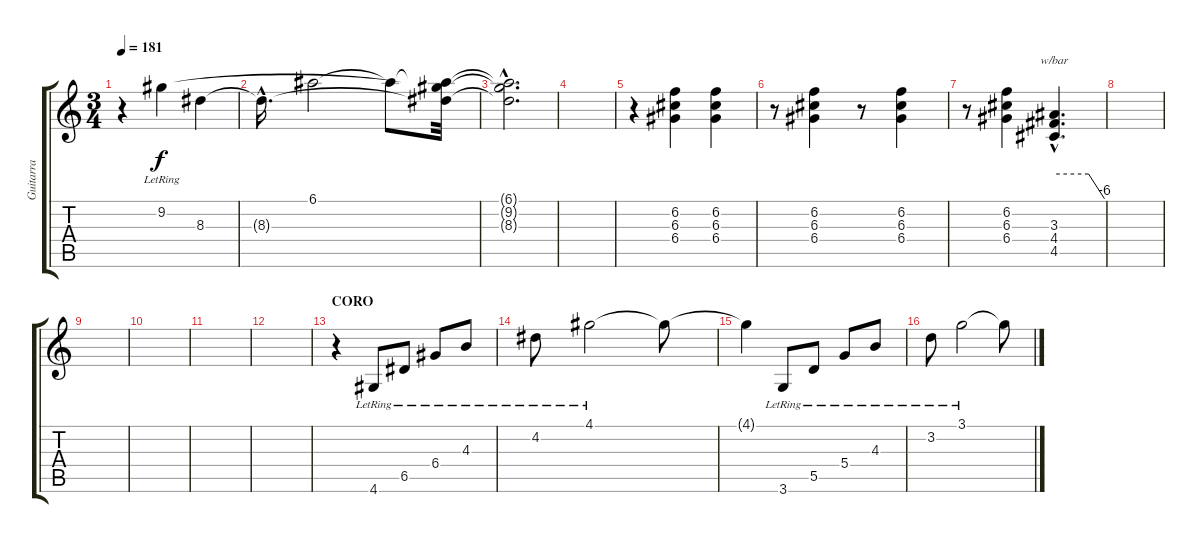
\track ("Guitarra" "Guitarra") {instrument overdrivenguitar}
\staff {score tabs}
\tuning (E4 B3 G3 D3 A2 E2) {hide}
\ts (3 4)
\tempo 181
\clef g2
\ks c
r.4{dy f} 9.2{lr}.4 8.3.4 |
8.3{hac t}.16{d} 6.1.2 6.1{t}.8 (6.1{t} 9.2{t} 8.3{t}).32 |
(6.1{hac t} 9.2{hac t} 8.3{hac t}).2{d} |
|
r.4 (6.2 6.3 6.4).4 (6.2 6.3 6.4).4 |
r.8 (6.2 6.3 6.4).4 r.8 (6.2 6.3 6.4).4 |
r.8 (6.2 6.3 6.4).4 (3.3{hac} 4.4{hac} 4.5{hac}).4{d tbe (custom default 0 0 41 0 60 -24)} |
|
|
|
|
|
\section ("" "CORO")
r.4 4.6{lr}.8 6.5{lr}.8 6.4{lr}.8 4.3{lr}.8 |
4.2{lr}.8 4.1{lr}.2 4.1{t}.8 |
4.1{t}.4 3.6{lr}.8 5.5{lr}.8 5.4{lr}.8 4.3{lr}.8 |
3.2{lr}.8 3.1{lr}.2 3.1{t}.8
